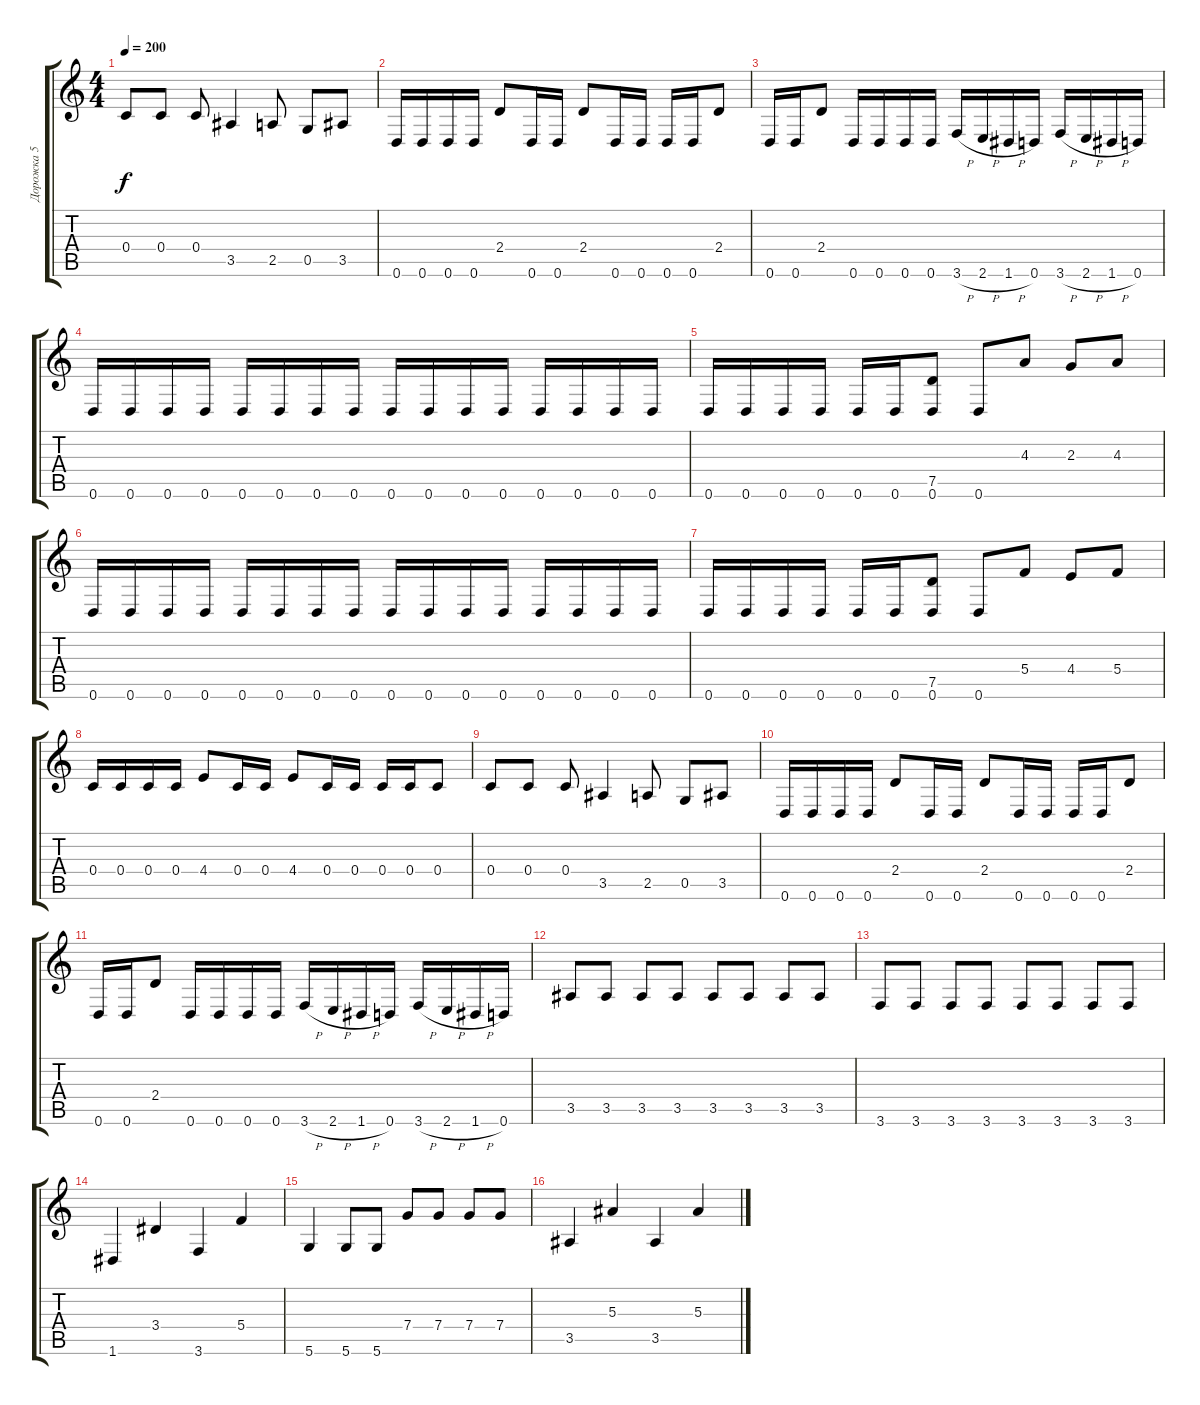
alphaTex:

\track ("Дорожка 5" "Дорожка 5") {instrument electricbasspick}
\staff {score tabs}
\tuning (D4 A3 F3 C3 G2 D2) {hide}
\ts (4 4)
\tempo 200
\clef g2
\ks c
0.4.8{dy f} 0.4.8 0.4.8 3.5.4 2.5.8 0.5.8 3.5.8 |
0.6.16 0.6.16 0.6.16 0.6.16 2.4.8 0.6.16 0.6.16 2.4.8 0.6.16 0.6.16 0.6.16 0.6.16 2.4.8 |
0.6.16 0.6.16 2.4.8 0.6.16 0.6.16 0.6.16 0.6.16 3.6{h}.16 2.6{h}.16 1.6{h}.16 0.6.16 3.6{h}.16 2.6{h}.16 1.6{h}.16 0.6.16 |
0.6.16 0.6.16 0.6.16 0.6.16 0.6.16 0.6.16 0.6.16 0.6.16 0.6.16 0.6.16 0.6.16 0.6.16 0.6.16 0.6.16 0.6.16 0.6.16 |
0.6.16 0.6.16 0.6.16 0.6.16 0.6.16 0.6.16 (7.5 0.6).8 0.6.8 4.3.8 2.3.8 4.3.8 |
0.6.16 0.6.16 0.6.16 0.6.16 0.6.16 0.6.16 0.6.16 0.6.16 0.6.16 0.6.16 0.6.16 0.6.16 0.6.16 0.6.16 0.6.16 0.6.16 |
0.6.16 0.6.16 0.6.16 0.6.16 0.6.16 0.6.16 (7.5 0.6).8 0.6.8 5.4.8 4.4.8 5.4.8 |
0.4.16 0.4.16 0.4.16 0.4.16 4.4.8 0.4.16 0.4.16 4.4.8 0.4.16 0.4.16 0.4.16 0.4.16 0.4.8 |
0.4.8 0.4.8 0.4.8 3.5.4 2.5.8 0.5.8 3.5.8 |
0.6.16 0.6.16 0.6.16 0.6.16 2.4.8 0.6.16 0.6.16 2.4.8 0.6.16 0.6.16 0.6.16 0.6.16 2.4.8 |
0.6.16 0.6.16 2.4.8 0.6.16 0.6.16 0.6.16 0.6.16 3.6{h}.16 2.6{h}.16 1.6{h}.16 0.6.16 3.6{h}.16 2.6{h}.16 1.6{h}.16 0.6.16 |
3.5.8 3.5.8 3.5.8 3.5.8 3.5.8 3.5.8 3.5.8 3.5.8 |
3.6.8 3.6.8 3.6.8 3.6.8 3.6.8 3.6.8 3.6.8 3.6.8 |
1.6.4 3.4.4 3.6.4 5.4.4 |
5.6.4 5.6.8 5.6.8 7.4.8 7.4.8 7.4.8 7.4.8 |
3.5.4 5.3.4 3.5.4 5.3.4
